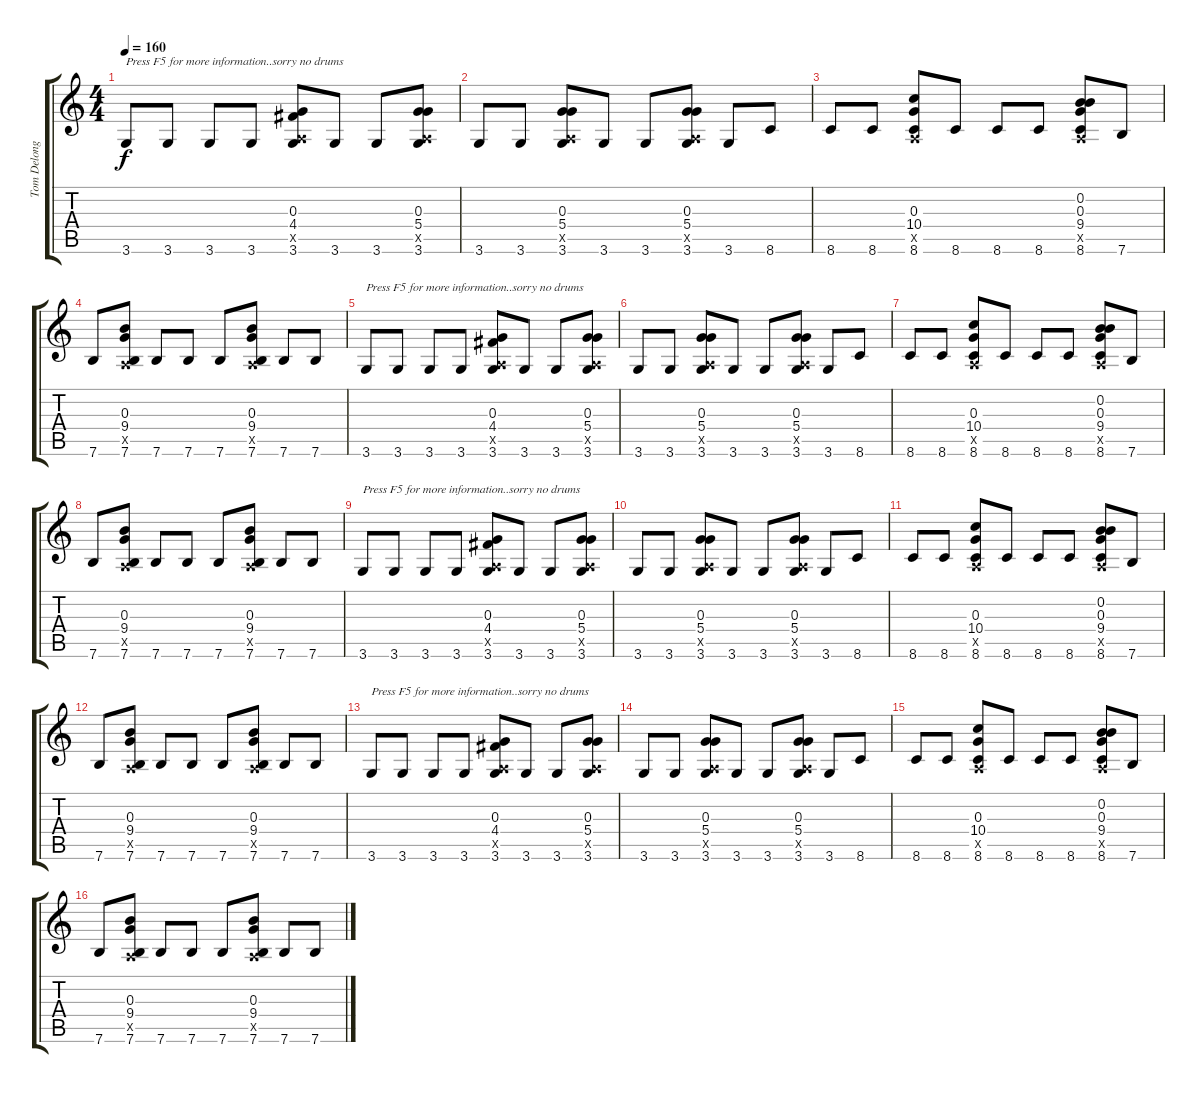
\track ("Tom Delonge" "Tom Delong") {instrument acousticguitarnylon}
\staff {score tabs}
\tuning (E4 B3 G3 D3 A2 E2) {hide}
\ts (4 4)
\tempo 160
\clef g2
\ks c
3.6.8{txt "Press F5 for more information..sorry no drums" dy f} 3.6.8 3.6.8 3.6.8 (0.3 4.4 0.5{x} 3.6).8 3.6.8 3.6.8 (0.3 5.4 0.5{x} 3.6).8 |
3.6.8 3.6.8 (0.3 5.4 0.5{x} 3.6).8 3.6.8 3.6.8 (0.3 5.4 0.5{x} 3.6).8 3.6.8 8.6.8 |
8.6.8 8.6.8 (0.3 10.4 0.5{x} 8.6).8 8.6.8 8.6.8 8.6.8 (0.2 0.3 9.4 0.5{x} 8.6).8 7.6.8 |
7.6.8 (0.3 9.4 0.5{x} 7.6).8 7.6.8 7.6.8 7.6.8 (0.3 9.4 0.5{x} 7.6).8 7.6.8 7.6.8 |
3.6.8{txt "Press F5 for more information..sorry no drums"} 3.6.8 3.6.8 3.6.8 (0.3 4.4 0.5{x} 3.6).8 3.6.8 3.6.8 (0.3 5.4 0.5{x} 3.6).8 |
3.6.8 3.6.8 (0.3 5.4 0.5{x} 3.6).8 3.6.8 3.6.8 (0.3 5.4 0.5{x} 3.6).8 3.6.8 8.6.8 |
8.6.8 8.6.8 (0.3 10.4 0.5{x} 8.6).8 8.6.8 8.6.8 8.6.8 (0.2 0.3 9.4 0.5{x} 8.6).8 7.6.8 |
7.6.8 (0.3 9.4 0.5{x} 7.6).8 7.6.8 7.6.8 7.6.8 (0.3 9.4 0.5{x} 7.6).8 7.6.8 7.6.8 |
3.6.8{txt "Press F5 for more information..sorry no drums"} 3.6.8 3.6.8 3.6.8 (0.3 4.4 0.5{x} 3.6).8 3.6.8 3.6.8 (0.3 5.4 0.5{x} 3.6).8 |
3.6.8 3.6.8 (0.3 5.4 0.5{x} 3.6).8 3.6.8 3.6.8 (0.3 5.4 0.5{x} 3.6).8 3.6.8 8.6.8 |
8.6.8 8.6.8 (0.3 10.4 0.5{x} 8.6).8 8.6.8 8.6.8 8.6.8 (0.2 0.3 9.4 0.5{x} 8.6).8 7.6.8 |
7.6.8 (0.3 9.4 0.5{x} 7.6).8 7.6.8 7.6.8 7.6.8 (0.3 9.4 0.5{x} 7.6).8 7.6.8 7.6.8 |
3.6.8{txt "Press F5 for more information..sorry no drums"} 3.6.8 3.6.8 3.6.8 (0.3 4.4 0.5{x} 3.6).8 3.6.8 3.6.8 (0.3 5.4 0.5{x} 3.6).8 |
3.6.8 3.6.8 (0.3 5.4 0.5{x} 3.6).8 3.6.8 3.6.8 (0.3 5.4 0.5{x} 3.6).8 3.6.8 8.6.8 |
8.6.8 8.6.8 (0.3 10.4 0.5{x} 8.6).8 8.6.8 8.6.8 8.6.8 (0.2 0.3 9.4 0.5{x} 8.6).8 7.6.8 |
7.6.8 (0.3 9.4 0.5{x} 7.6).8 7.6.8 7.6.8 7.6.8 (0.3 9.4 0.5{x} 7.6).8 7.6.8 7.6.8
